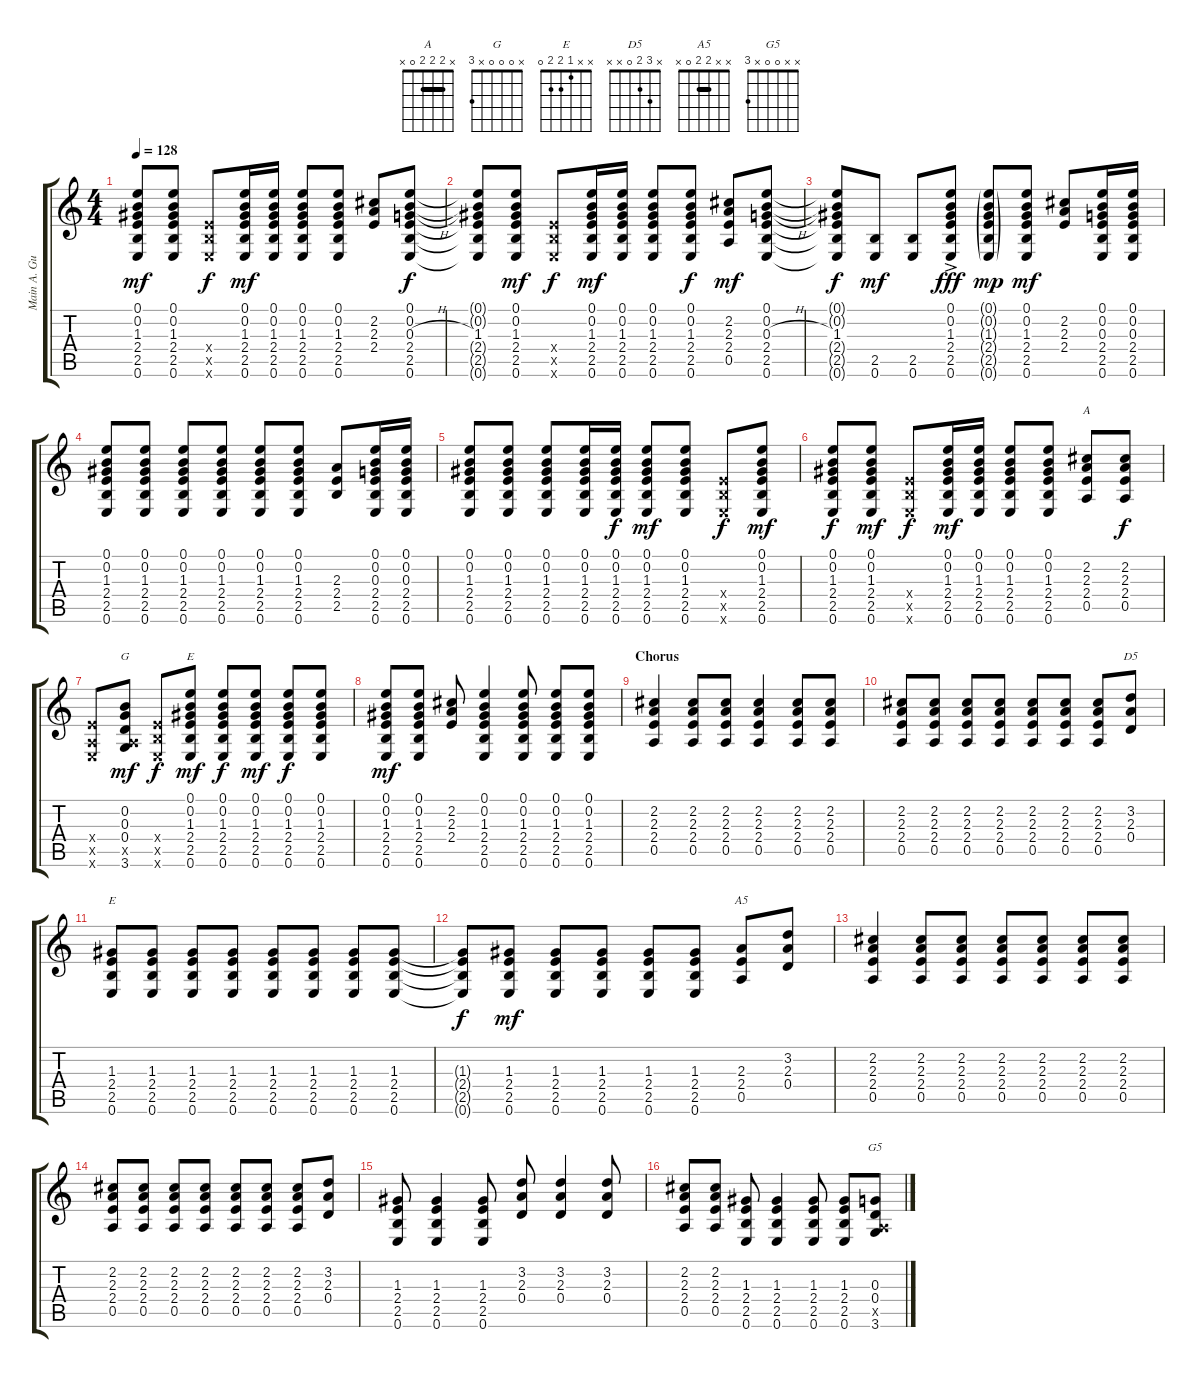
\track ("Main A. Guitar" "Main A. Gu") {instrument acousticguitarsteel}
\staff {score tabs}
\tuning (E4 B3 G3 D3 A2 E2) {hide}
\chord ("A" x 2 2 2 0 x) {barre 2}
\chord ("G" x 0 0 0 x 3)
\chord ("E" 0 0 1 2 2 0)
\chord ("D5" x 3 2 0 x x)
\chord ("E" x x 1 2 2 0)
\chord ("A5" x x 2 2 0 x) {barre 2}
\chord ("G5" x x 0 0 x 3)
\ts (4 4)
\tempo 128
\clef g2
\ks c
(0.1 0.2 1.3 2.4 2.5 0.6).8{dy mf} (0.1 0.2 1.3 2.4 2.5 0.6).8 (2.4{x} 2.5{x} 0.6{x}).8{dy f} (0.1 0.2 1.3 2.4 2.5 0.6).16{dy mf} (0.1 0.2 1.3 2.4 2.5 0.6).16 (0.1 0.2 1.3 2.4 2.5 0.6).8 (0.1 0.2 1.3 2.4 2.5 0.6).8 (2.2 2.3 2.4).8 (0.1 0.2 0.3{h} 2.4 2.5 0.6).8{dy f} |
(0.1{t} 0.2{t} 1.3 2.4{t} 2.5{t} 0.6{t}).8 (0.1 0.2 1.3 2.4 2.5 0.6).8{dy mf} (2.4{x} 2.5{x} 0.6{x}).8{dy f} (0.1 0.2 1.3 2.4 2.5 0.6).16{dy mf} (0.1 0.2 1.3 2.4 2.5 0.6).16 (0.1 0.2 1.3 2.4 2.5 0.6).8 (0.1 0.2 1.3 2.4 2.5 0.6).8{dy f} (2.2 2.3 2.4 0.5).8{dy mf} (0.1 0.2 0.3{h} 2.4 2.5 0.6).8 |
(0.1{t} 0.2{t} 1.3 2.4{t} 2.5{t} 0.6{t}).8{dy f} (2.5 0.6).8{dy mf} (2.5 0.6).8 (0.1{ac} 0.2{ac} 1.3{ac} 2.4{ac} 2.5{ac} 0.6{ac}).8{dy fff} (0.1{g} 0.2{g} 1.3{g} 2.4{g} 2.5{g} 0.6{g}).8{dy mp} (0.1 0.2 1.3 2.4 2.5 0.6).8{dy mf} (2.2 2.3 2.4).8 (0.1 0.2 0.3 2.4 2.5 0.6).16 (0.1 0.2 0.3 2.4 2.5 0.6).16 |
(0.1 0.2 1.3 2.4 2.5 0.6).8 (0.1 0.2 1.3 2.4 2.5 0.6).8 (0.1 0.2 1.3 2.4 2.5 0.6).8 (0.1 0.2 1.3 2.4 2.5 0.6).8 (0.1 0.2 1.3 2.4 2.5 0.6).8 (0.1 0.2 1.3 2.4 2.5 0.6).8 (2.3 2.4 2.5).8 (0.1 0.2 0.3 2.4 2.5 0.6).16 (0.1 0.2 0.3 2.4 2.5 0.6).16 |
(0.1 0.2 1.3 2.4 2.5 0.6).8 (0.1 0.2 1.3 2.4 2.5 0.6).8 (0.1 0.2 1.3 2.4 2.5 0.6).8 (0.1 0.2 1.3 2.4 2.5 0.6).16 (0.1 0.2 1.3 2.4 2.5 0.6).16{dy f} (0.1 0.2 1.3 2.4 2.5 0.6).8{dy mf} (0.1 0.2 1.3 2.4 2.5 0.6).8 (2.4{x} 2.5{x} 0.6{x}).8{dy f} (0.1 0.2 1.3 2.4 2.5 0.6).8{dy mf} |
(0.1 0.2 1.3 2.4 2.5 0.6).8{dy f} (0.1 0.2 1.3 2.4 2.5 0.6).8{dy mf} (2.4{x} 2.5{x} 0.6{x}).8{dy f} (0.1 0.2 1.3 2.4 2.5 0.6).16{dy mf} (0.1 0.2 1.3 2.4 2.5 0.6).16 (0.1 0.2 1.3 2.4 2.5 0.6).8 (0.1 0.2 1.3 2.4 2.5 0.6).8 (2.2 2.3 2.4 0.5).8{ch "A"} (2.2 2.3 2.4 0.5).8{dy f} |
(2.4{x} 0.5{x} 0.6{x}).8 (0.2 0.3 0.4 0.5{x} 3.6).8{ch "G" dy mf} (2.4{x} 2.5{x} 0.6{x}).8{dy f} (0.1 0.2 1.3 2.4 2.5 0.6).8{ch "E" dy mf} (0.1 0.2 1.3 2.4 2.5 0.6).8{dy f} (0.1 0.2 1.3 2.4 2.5 0.6).8{dy mf} (0.1 0.2 1.3 2.4 2.5 0.6).8{dy f} (0.1 0.2 1.3 2.4 2.5 0.6).8 |
(0.1 0.2 1.3 2.4 2.5 0.6).8{dy mf} (0.1 0.2 1.3 2.4 2.5 0.6).8 (2.2 2.3 2.4).8 (0.1 0.2 1.3 2.4 2.5 0.6).4 (0.1 0.2 1.3 2.4 2.5 0.6).8 (0.1 0.2 1.3 2.4 2.5 0.6).8 (0.1 0.2 1.3 2.4 2.5 0.6).8 |
\section ("" "Chorus")
(2.2 2.3 2.4 0.5).4{volume 3} (2.2 2.3 2.4 0.5).8 (2.2 2.3 2.4 0.5).8 (2.2 2.3 2.4 0.5).4 (2.2 2.3 2.4 0.5).8 (2.2 2.3 2.4 0.5).8 |
(2.2 2.3 2.4 0.5).8 (2.2 2.3 2.4 0.5).8 (2.2 2.3 2.4 0.5).8 (2.2 2.3 2.4 0.5).8 (2.2 2.3 2.4 0.5).8 (2.2 2.3 2.4 0.5).8 (2.2 2.3 2.4 0.5).8 (3.2 2.3 0.4).8{ch "D5"} |
(1.3 2.4 2.5 0.6).8{ch "E"} (1.3 2.4 2.5 0.6).8 (1.3 2.4 2.5 0.6).8 (1.3 2.4 2.5 0.6).8 (1.3 2.4 2.5 0.6).8 (1.3 2.4 2.5 0.6).8 (1.3 2.4 2.5 0.6).8 (1.3 2.4 2.5 0.6).8 |
(1.3{t} 2.4{t} 2.5{t} 0.6{t}).8{dy f} (1.3 2.4 2.5 0.6).8{dy mf} (1.3 2.4 2.5 0.6).8 (1.3 2.4 2.5 0.6).8 (1.3 2.4 2.5 0.6).8 (1.3 2.4 2.5 0.6).8 (2.3 2.4 0.5).8{ch "A5"} (3.2 2.3 0.4).8 |
(2.2 2.3 2.4 0.5).4 (2.2 2.3 2.4 0.5).8 (2.2 2.3 2.4 0.5).8 (2.2 2.3 2.4 0.5).8 (2.2 2.3 2.4 0.5).8 (2.2 2.3 2.4 0.5).8 (2.2 2.3 2.4 0.5).8 |
(2.2 2.3 2.4 0.5).8 (2.2 2.3 2.4 0.5).8 (2.2 2.3 2.4 0.5).8 (2.2 2.3 2.4 0.5).8 (2.2 2.3 2.4 0.5).8 (2.2 2.3 2.4 0.5).8 (2.2 2.3 2.4 0.5).8 (3.2 2.3 0.4).8 |
(1.3 2.4 2.5 0.6).8 (1.3 2.4 2.5 0.6).4 (1.3 2.4 2.5 0.6).8 (3.2 2.3 0.4).8 (3.2 2.3 0.4).4 (3.2 2.3 0.4).8 |
(2.2 2.3 2.4 0.5).8 (2.2 2.3 2.4 0.5).8 (1.3 2.4 2.5 0.6).8 (1.3 2.4 2.5 0.6).4 (1.3 2.4 2.5 0.6).8 (1.3 2.4 2.5 0.6).8 (0.3 0.4 0.5{x} 3.6).8{ch "G5"}
